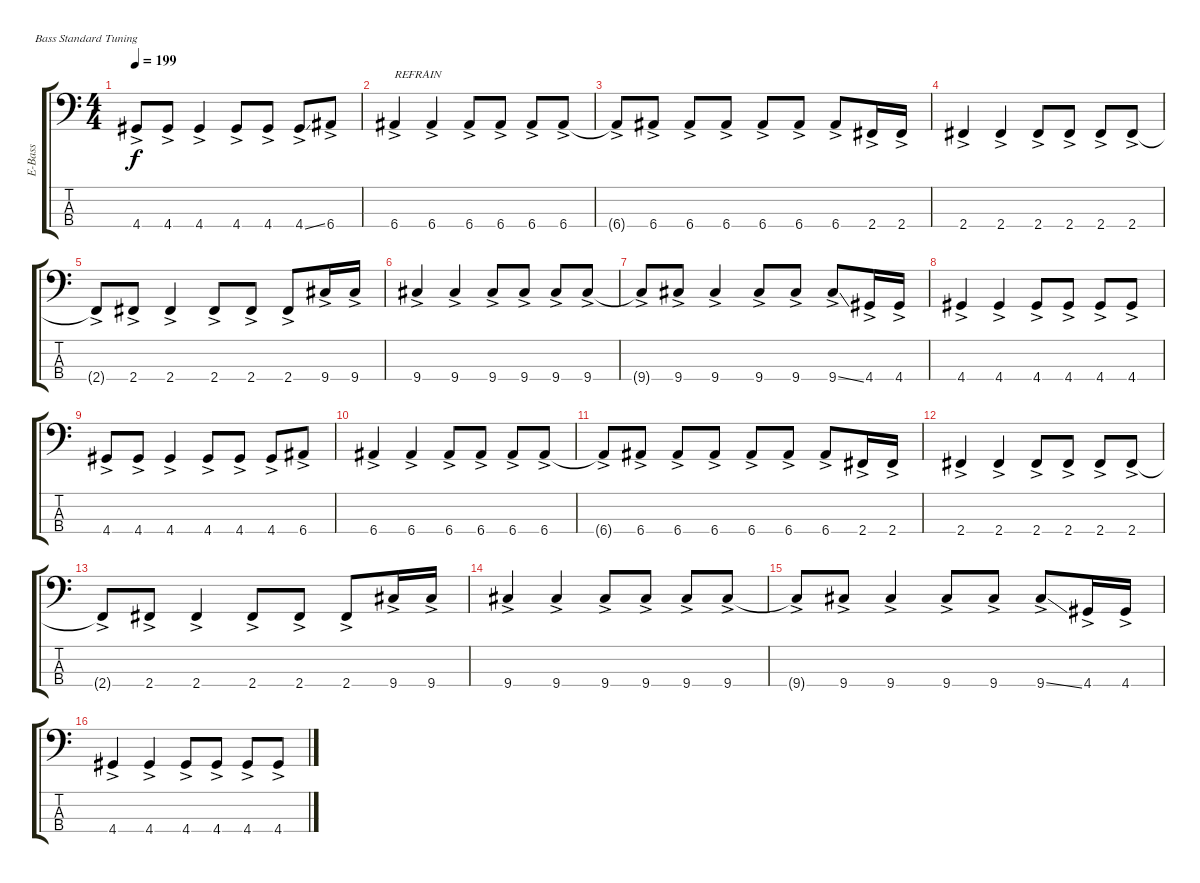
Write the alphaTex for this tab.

\track ("Bass" "E-Bass") {instrument electricbassfinger}
\staff {score tabs}
\tuning (G2 D2 A1 E1)
\ts (4 4)
\tempo 199
\clef f4
\ks c
4.4{ac t}.8{dy f} 4.4{ac}.8 4.4{ac}.4 4.4{ac}.8 4.4{ac}.8 4.4{ss ac}.8 6.4{ac}.8 |
6.4{ac}.4{txt "REFRAIN"} 6.4{ac}.4 6.4{ac}.8 6.4{ac}.8 6.4{ac}.8 6.4{ac}.8 |
6.4{ac t}.8 6.4{ac}.8 6.4{ac}.8 6.4{ac}.8 6.4{ac}.8 6.4{ac}.8 6.4{ac}.8 2.4{ac}.16 2.4{ac}.16 |
2.4{ac}.4 2.4{ac}.4 2.4{ac}.8 2.4{ac}.8 2.4{ac}.8 2.4{ac}.8 |
2.4{ac t}.8 2.4{ac}.8 2.4{ac}.4 2.4{ac}.8 2.4{ac}.8 2.4{ac}.8 9.4{ac}.16 9.4{ac}.16 |
9.4{ac}.4 9.4{ac}.4 9.4{ac}.8 9.4{ac}.8 9.4{ac}.8 9.4{ac}.8 |
9.4{ac t}.8 9.4{ac}.8 9.4{ac}.4 9.4{ac}.8 9.4{ac}.8 9.4{ss ac}.8 4.4{ac}.16 4.4{ac}.16 |
4.4{ac}.4 4.4{ac}.4 4.4{ac}.8 4.4{ac}.8 4.4{ac}.8 4.4{ac}.8 |
4.4{ac}.8 4.4{ac}.8 4.4{ac}.4 4.4{ac}.8 4.4{ac}.8 4.4{ac}.8 6.4{ac}.8 |
6.4{ac}.4 6.4{ac}.4 6.4{ac}.8 6.4{ac}.8 6.4{ac}.8 6.4{ac}.8 |
6.4{ac t}.8 6.4{ac}.8 6.4{ac}.8 6.4{ac}.8 6.4{ac}.8 6.4{ac}.8 6.4{ac}.8 2.4{ac}.16 2.4{ac}.16 |
2.4{ac}.4 2.4{ac}.4 2.4{ac}.8 2.4{ac}.8 2.4{ac}.8 2.4{ac}.8 |
2.4{ac t}.8 2.4{ac}.8 2.4{ac}.4 2.4{ac}.8 2.4{ac}.8 2.4{ac}.8 9.4{ac}.16 9.4{ac}.16 |
9.4{ac}.4 9.4{ac}.4 9.4{ac}.8 9.4{ac}.8 9.4{ac}.8 9.4{ac}.8 |
9.4{ac t}.8 9.4{ac}.8 9.4{ac}.4 9.4{ac}.8 9.4{ac}.8 9.4{ss ac}.8 4.4{ac}.16 4.4{ac}.16 |
4.4{ac}.4 4.4{ac}.4 4.4{ac}.8 4.4{ac}.8 4.4{ac}.8 4.4{ac}.8
